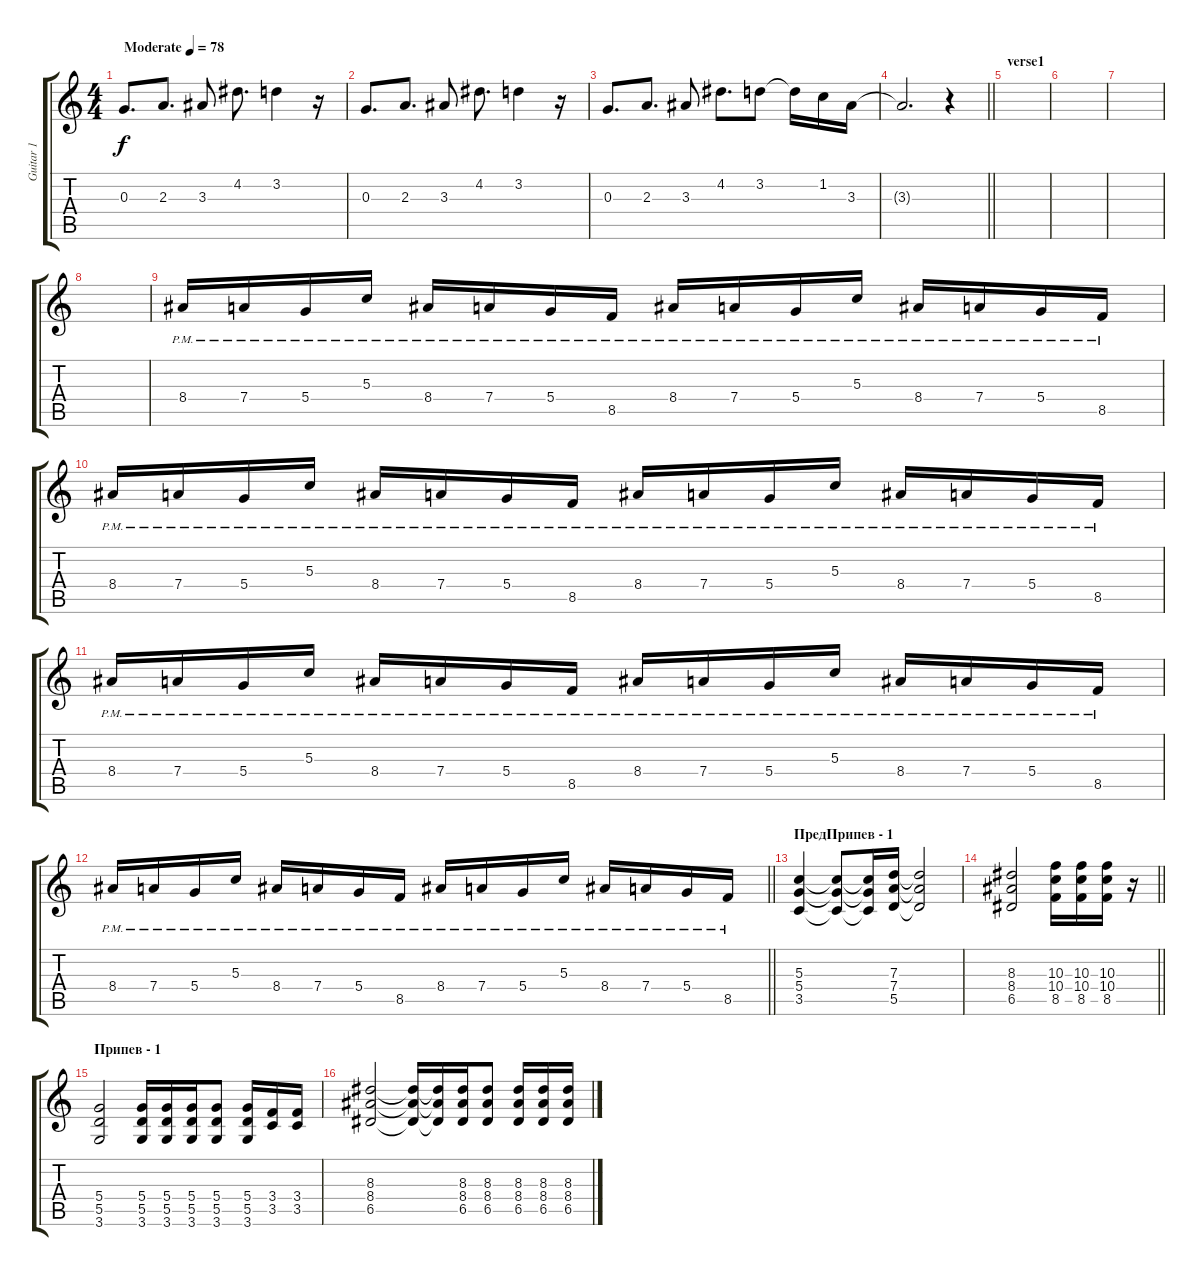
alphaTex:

\track ("Guitar 1" "Guitar 1") {instrument overdrivenguitar}
\staff {score tabs}
\tuning (E4 B3 G3 D3 A2 E2) {hide}
\ts (4 4)
\tempo (78 "Moderate")
\clef g2
\ks c
0.3.8{d dy f instrument overdrivenguitar} 2.3.8{d} 3.3.8 4.2.8{d} 3.2.4 r.16 |
0.3.8{d} 2.3.8{d} 3.3.8 4.2.8{d} 3.2.4 r.16 |
0.3.8{d} 2.3.8{d} 3.3.8 4.2.8{d} 3.2.8 3.2{t}.16 1.2.16 3.3.16 |
\barLineRight lightlight
3.3{t}.2{d} r.4 |
\section ("" "verse1")
|
|
|
|
8.4{pm}.16{instrument overdrivenguitar} 7.4{pm}.16 5.4{pm}.16 5.3{pm}.16 8.4{pm}.16 7.4{pm}.16 5.4{pm}.16 8.5{pm}.16 8.4{pm}.16 7.4{pm}.16 5.4{pm}.16 5.3{pm}.16 8.4{pm}.16 7.4{pm}.16 5.4{pm}.16 8.5{pm}.16 |
8.4{pm}.16 7.4{pm}.16 5.4{pm}.16 5.3{pm}.16 8.4{pm}.16 7.4{pm}.16 5.4{pm}.16 8.5{pm}.16 8.4{pm}.16 7.4{pm}.16 5.4{pm}.16 5.3{pm}.16 8.4{pm}.16 7.4{pm}.16 5.4{pm}.16 8.5{pm}.16 |
8.4{pm}.16 7.4{pm}.16 5.4{pm}.16 5.3{pm}.16 8.4{pm}.16 7.4{pm}.16 5.4{pm}.16 8.5{pm}.16 8.4{pm}.16 7.4{pm}.16 5.4{pm}.16 5.3{pm}.16 8.4{pm}.16 7.4{pm}.16 5.4{pm}.16 8.5{pm}.16 |
\barLineRight lightlight
8.4{pm}.16 7.4{pm}.16 5.4{pm}.16 5.3{pm}.16 8.4{pm}.16 7.4{pm}.16 5.4{pm}.16 8.5{pm}.16 8.4{pm}.16 7.4{pm}.16 5.4{pm}.16 5.3{pm}.16 8.4{pm}.16 7.4{pm}.16 5.4{pm}.16 8.5{pm}.16 |
\section ("" "ПредПрипев - 1")
(5.3 5.4 3.5).4{volume 13 instrument overdrivenguitar} (5.3{t} 5.4{t} 3.5{t}).8 (5.3{t} 5.4{t} 3.5{t}).16 (7.3 7.4 5.5).16 (7.3{t} 7.4{t} 5.5{t}).2 |
\barLineRight lightlight
(8.3 8.4 6.5).2 (10.3 10.4 8.5).16 (10.3 10.4 8.5).16 (10.3 10.4 8.5).16 r.16 |
\section ("" "Припев - 1")
(5.4 5.5 3.6).2 (5.4 5.5 3.6).16 (5.4 5.5 3.6).16 (5.4 5.5 3.6).16 (5.4 5.5 3.6).8 (5.4 5.5 3.6).16 (3.4 3.5).16 (3.4 3.5).16 |
(8.3 8.4 6.5).2 (8.3{t} 8.4{t} 6.5{t}).16 (8.3{t} 8.4{t} 6.5{t}).16 (8.3 8.4 6.5).16 (8.3 8.4 6.5).8 (8.3 8.4 6.5).16 (8.3 8.4 6.5).16 (8.3 8.4 6.5).16
